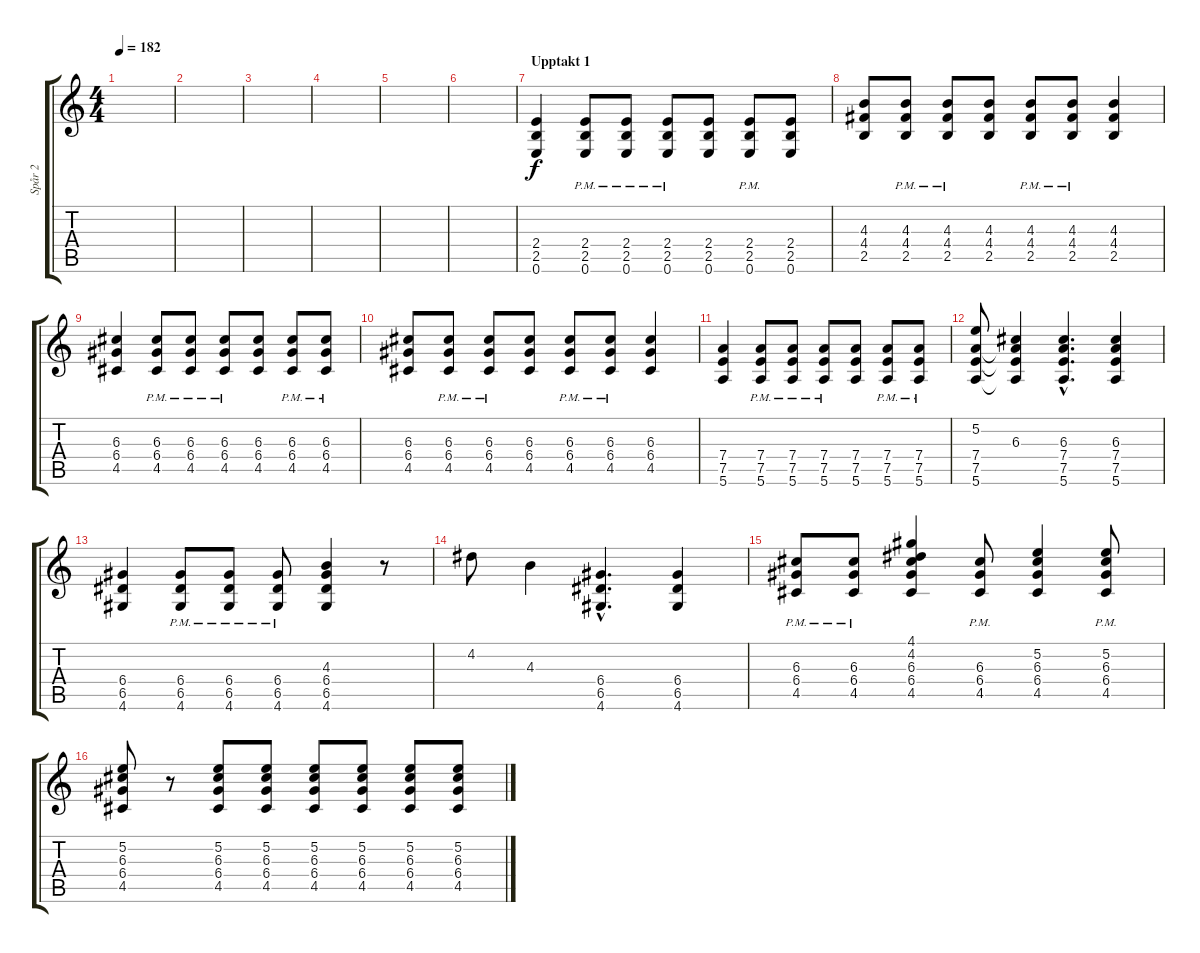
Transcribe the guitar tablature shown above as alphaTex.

\track ("Spår 2" "Spår 2") {instrument distortionguitar}
\staff {score tabs}
\tuning (E4 B3 G3 D3 A2 E2) {hide}
\ts (4 4)
\tempo 182
\clef g2
\ks c
|
|
|
|
|
|
\section ("" "Upptakt 1")
(2.4 2.5 0.6).4 (2.4{pm} 2.5{pm} 0.6{pm}).8 (2.4{pm} 2.5{pm} 0.6{pm}).8 (2.4{pm} 2.5{pm} 0.6{pm}).8 (2.4 2.5 0.6).8 (2.4{pm} 2.5{pm} 0.6{pm}).8 (2.4 2.5 0.6).8 |
(4.3 4.4 2.5).8 (4.3{pm} 4.4{pm} 2.5{pm}).8 (4.3{pm} 4.4{pm} 2.5{pm}).8 (4.3 4.4 2.5).8 (4.3{pm} 4.4{pm} 2.5{pm}).8 (4.3{pm} 4.4{pm} 2.5{pm}).8 (4.3 4.4 2.5).4 |
(6.3 6.4 4.5).4 (6.3{pm} 6.4{pm} 4.5{pm}).8 (6.3{pm} 6.4{pm} 4.5{pm}).8 (6.3{pm} 6.4{pm} 4.5{pm}).8 (6.3 6.4 4.5).8 (6.3{pm} 6.4{pm} 4.5{pm}).8 (6.3{pm} 6.4{pm} 4.5{pm}).8 |
(6.3 6.4 4.5).8 (6.3{pm} 6.4{pm} 4.5{pm}).8 (6.3{pm} 6.4{pm} 4.5{pm}).8 (6.3 6.4 4.5).8 (6.3{pm} 6.4{pm} 4.5{pm}).8 (6.3{pm} 6.4{pm} 4.5{pm}).8 (6.3 6.4 4.5).4 |
(7.4 7.5 5.6).4 (7.4{pm} 7.5{pm} 5.6{pm}).8 (7.4{pm} 7.5{pm} 5.6{pm}).8 (7.4{pm} 7.5{pm} 5.6{pm}).8 (7.4 7.5 5.6).8 (7.4{pm} 7.5{pm} 5.6{pm}).8 (7.4{pm} 7.5{pm} 5.6{pm}).8 |
(5.2 7.4 7.5 5.6).8 (6.3 7.4{t} 7.5{t} 5.6{t}).4 (6.3{hac} 7.4{hac} 7.5{hac} 5.6{hac}).4{d} (6.3 7.4 7.5 5.6).4 |
(6.4 6.5 4.6).4 (6.4{pm} 6.5{pm} 4.6{pm}).8 (6.4{pm} 6.5{pm} 4.6{pm}).8 (6.4{pm} 6.5{pm} 4.6{pm}).8 (4.3 6.4 6.5 4.6).4 r.8 |
4.2.8 4.3.4 (6.4{hac} 6.5{hac} 4.6{hac}).4{d} (6.4 6.5 4.6).4 |
(6.3{pm} 6.4{pm} 4.5{pm}).8 (6.3{pm} 6.4{pm} 4.5{pm}).8 (4.1 4.2 6.3 6.4 4.5).4 (6.3{pm} 6.4{pm} 4.5{pm}).8 (5.2 6.3 6.4 4.5).4 (5.2{pm} 6.3{pm} 6.4{pm} 4.5{pm}).8 |
(5.2 6.3 6.4 4.5).8 r.8 (5.2 6.3 6.4 4.5).8 (5.2 6.3 6.4 4.5).8 (5.2 6.3 6.4 4.5).8 (5.2 6.3 6.4 4.5).8 (5.2 6.3 6.4 4.5).8 (5.2 6.3 6.4 4.5).8
